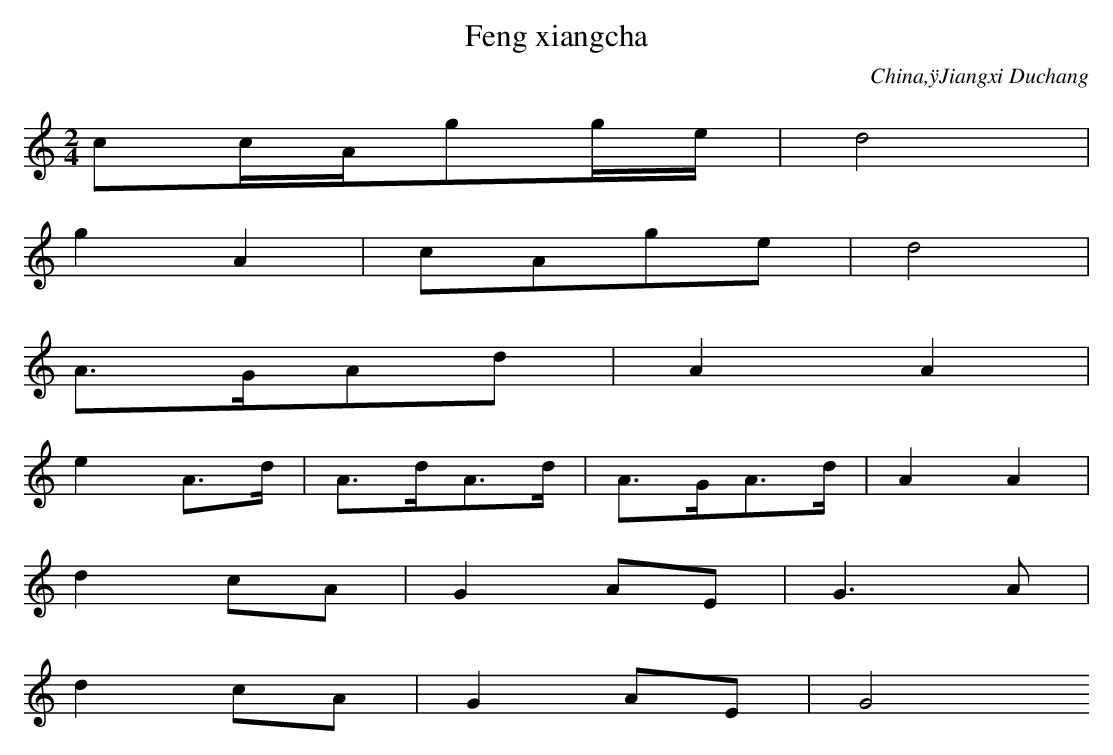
X:1
T: Feng xiangcha
O: China,ÿJiangxi Duchang
M: 2/4
L: 1/16
K: C
c2cAg2ge | d8 |
g4A4 | c2A2g2e2 | d8 |
A3GA2d2 | A4A4 |
e4A3d | A3dA3d | A3GA3d | A4A4 |
d4c2A2 | G4A2E2 | G6A2 |
d4c2A2 | G4A2E2 | G8
